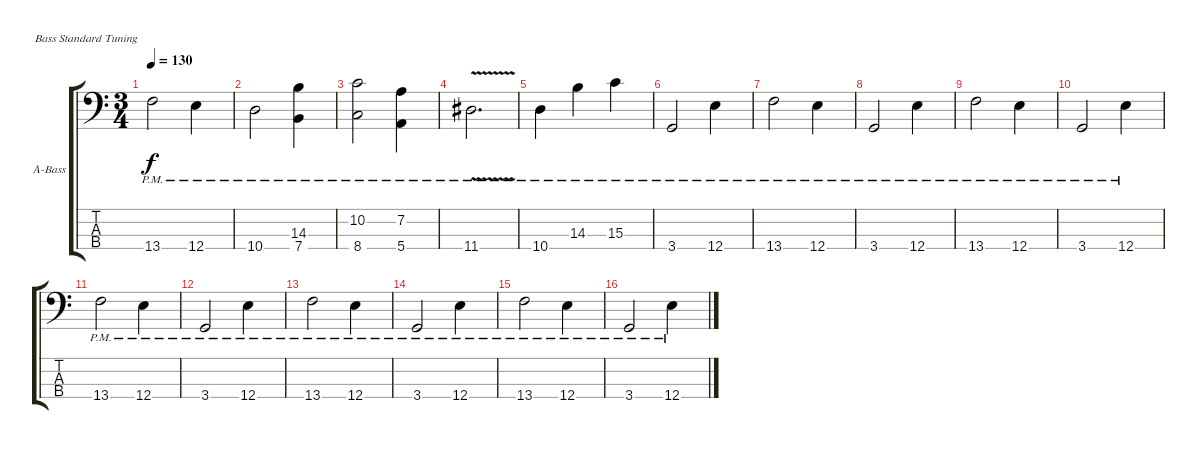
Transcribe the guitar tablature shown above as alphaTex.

\bracketExtendMode groupsimilarinstruments
\firstSystemTrackNameOrientation horizontal
\otherSystemsTrackNameOrientation horizontal
\track ("Bass1" "A-Bass") {instrument acousticbass}
\staff {score tabs}
\tuning (G2 D2 A1 E1)
\ts (3 4)
\tempo 130
\clef f4
\ks c
13.4{pm}.2{dy f} 12.4{pm}.4 |
10.4{pm}.2 (14.3{pm} 7.4).4 |
(10.2 8.4{pm}).2 (5.4 7.2{pm}).4 |
11.4{v pm}.2{d} |
10.4{pm}.4 14.3{pm}.4 15.3{pm}.4 |
3.4{pm}.2 12.4{pm}.4 |
13.4{pm}.2 12.4{pm}.4 |
3.4{pm}.2 12.4{pm}.4 |
13.4{pm}.2 12.4{pm}.4 |
3.4{pm}.2 12.4{pm}.4 |
13.4{pm}.2 12.4{pm}.4 |
3.4{pm}.2 12.4{pm}.4 |
13.4{pm}.2 12.4{pm}.4 |
3.4{pm}.2 12.4{pm}.4 |
13.4{pm}.2 12.4{pm}.4 |
3.4{pm}.2 12.4{pm}.4
